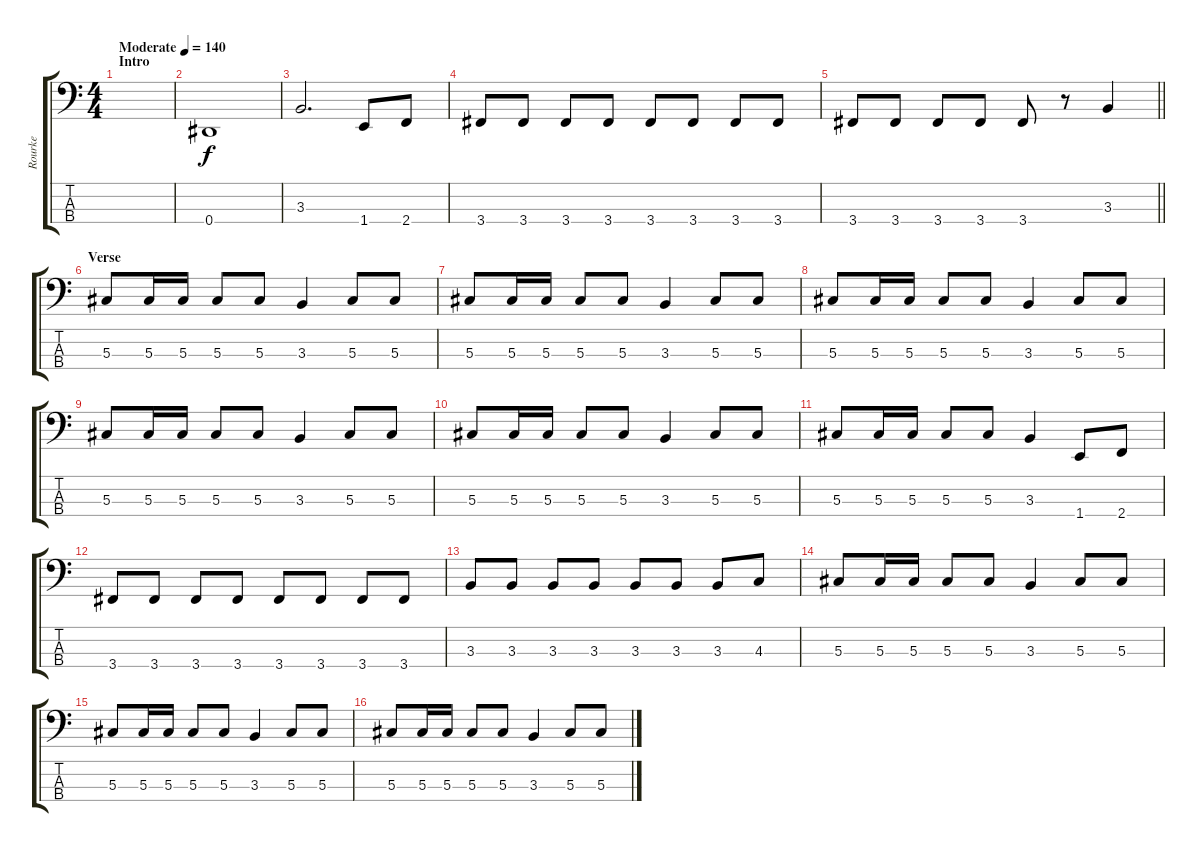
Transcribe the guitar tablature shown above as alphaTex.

\track ("Rourke" "Rourke") {instrument electricbassfinger}
\staff {score tabs}
\tuning (Gb2 Db2 Ab1 Eb1) {hide}
\ts (4 4)
\section ("" "Intro")
\tempo (140 "Moderate")
\clef f4
\ks c
|
0.4.1 |
3.3.2{d} 1.4.8 2.4.8 |
3.4.8 3.4.8 3.4.8 3.4.8 3.4.8 3.4.8 3.4.8 3.4.8 |
\barLineRight lightlight
3.4.8 3.4.8 3.4.8 3.4.8 3.4.8 r.8 3.3.4 |
\section ("" "Verse")
5.3.8 5.3.16 5.3.16 5.3.8 5.3.8 3.3.4 5.3.8 5.3.8 |
5.3.8 5.3.16 5.3.16 5.3.8 5.3.8 3.3.4 5.3.8 5.3.8 |
5.3.8 5.3.16 5.3.16 5.3.8 5.3.8 3.3.4 5.3.8 5.3.8 |
5.3.8 5.3.16 5.3.16 5.3.8 5.3.8 3.3.4 5.3.8 5.3.8 |
5.3.8 5.3.16 5.3.16 5.3.8 5.3.8 3.3.4 5.3.8 5.3.8 |
5.3.8 5.3.16 5.3.16 5.3.8 5.3.8 3.3.4 1.4.8 2.4.8 |
3.4.8 3.4.8 3.4.8 3.4.8 3.4.8 3.4.8 3.4.8 3.4.8 |
3.3.8 3.3.8 3.3.8 3.3.8 3.3.8 3.3.8 3.3.8 4.3.8 |
5.3.8 5.3.16 5.3.16 5.3.8 5.3.8 3.3.4 5.3.8 5.3.8 |
5.3.8 5.3.16 5.3.16 5.3.8 5.3.8 3.3.4 5.3.8 5.3.8 |
5.3.8 5.3.16 5.3.16 5.3.8 5.3.8 3.3.4 5.3.8 5.3.8
